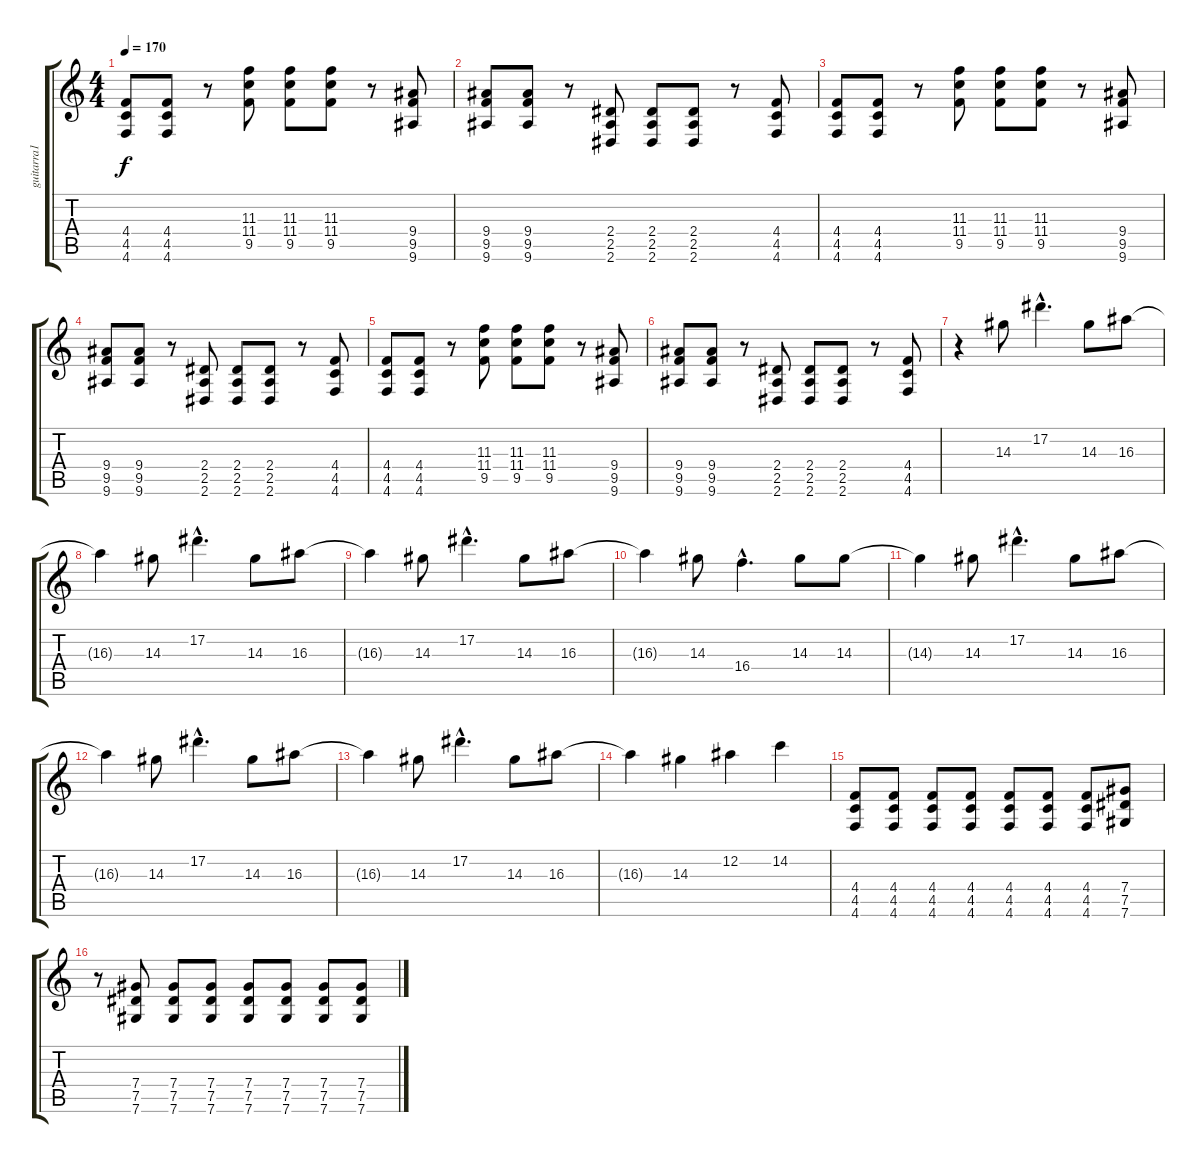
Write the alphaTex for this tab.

\track ("guitarra1" "guitarra1") {instrument overdrivenguitar}
\staff {score tabs}
\tuning (Eb4 Bb3 Gb3 Db3 Ab2 Db2) {hide}
\ts (4 4)
\tempo 170
\clef g2
\ks c
(4.4 4.5 4.6).8{dy f} (4.4 4.5 4.6).8 r.8 (11.3 11.4 9.5).8 (11.3 11.4 9.5).8 (11.3 11.4 9.5).8 r.8 (9.4 9.5 9.6).8 |
(9.4 9.5 9.6).8 (9.4 9.5 9.6).8 r.8 (2.4 2.5 2.6).8 (2.4 2.5 2.6).8 (2.4 2.5 2.6).8 r.8 (4.4 4.5 4.6).8 |
(4.4 4.5 4.6).8 (4.4 4.5 4.6).8 r.8 (11.3 11.4 9.5).8 (11.3 11.4 9.5).8 (11.3 11.4 9.5).8 r.8 (9.4 9.5 9.6).8 |
(9.4 9.5 9.6).8 (9.4 9.5 9.6).8 r.8 (2.4 2.5 2.6).8 (2.4 2.5 2.6).8 (2.4 2.5 2.6).8 r.8 (4.4 4.5 4.6).8 |
(4.4 4.5 4.6).8 (4.4 4.5 4.6).8 r.8 (11.3 11.4 9.5).8 (11.3 11.4 9.5).8 (11.3 11.4 9.5).8 r.8 (9.4 9.5 9.6).8 |
(9.4 9.5 9.6).8 (9.4 9.5 9.6).8 r.8 (2.4 2.5 2.6).8 (2.4 2.5 2.6).8 (2.4 2.5 2.6).8 r.8 (4.4 4.5 4.6).8 |
r.4 14.3.8 17.2{hac}.4{d} 14.3.8 16.3.8 |
16.3{t}.4 14.3.8 17.2{hac}.4{d} 14.3.8 16.3.8 |
16.3{t}.4 14.3.8 17.2{hac}.4{d} 14.3.8 16.3.8 |
16.3{t}.4 14.3.8 16.4{hac}.4{d} 14.3.8 14.3.8 |
14.3{t}.4 14.3.8 17.2{hac}.4{d} 14.3.8 16.3.8 |
16.3{t}.4 14.3.8 17.2{hac}.4{d} 14.3.8 16.3.8 |
16.3{t}.4 14.3.8 17.2{hac}.4{d} 14.3.8 16.3.8 |
16.3{t}.4 14.3.4 12.2.4 14.2.4 |
(4.4 4.5 4.6).8 (4.4 4.5 4.6).8 (4.4 4.5 4.6).8 (4.4 4.5 4.6).8 (4.4 4.5 4.6).8 (4.4 4.5 4.6).8 (4.4 4.5 4.6).8 (7.4 7.5 7.6).8 |
r.8 (7.4 7.5 7.6).8 (7.4 7.5 7.6).8 (7.4 7.5 7.6).8 (7.4 7.5 7.6).8 (7.4 7.5 7.6).8 (7.4 7.5 7.6).8 (7.4 7.5 7.6).8
